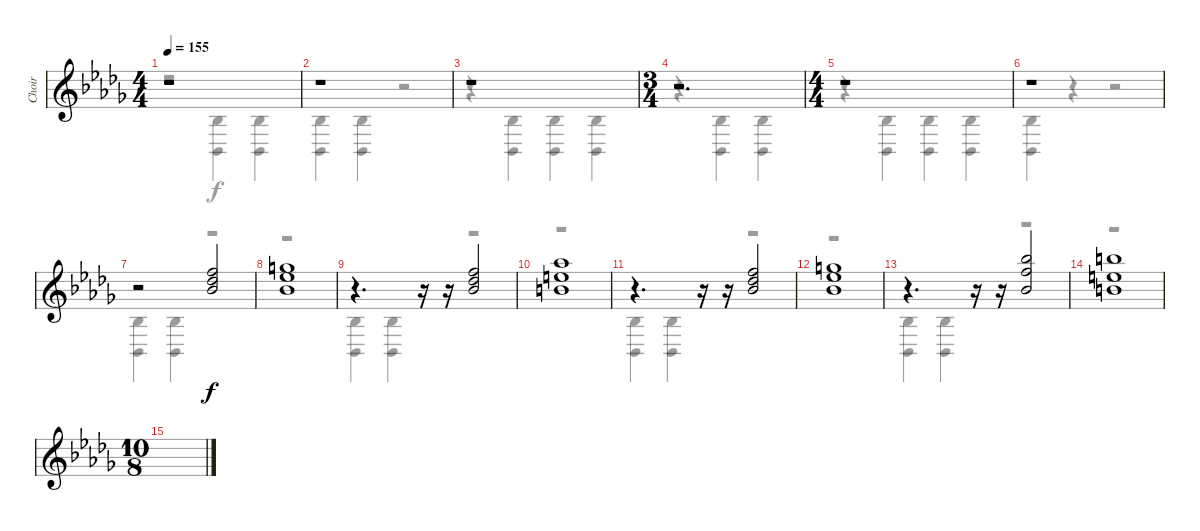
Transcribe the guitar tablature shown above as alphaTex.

\track ("Choir" "Choir") {instrument choiraahs}
\staff {score}
\tuning (D4 A3 F3 C3 G2 D2) {hide}
\voice
\ts (4 4)
\tempo 155
\clef g2
\ks bbminor
r.1{dy f} |
r.1 |
r.1 |
\ts (3 4)
r.2{d} |
\ts (4 4)
r.1 |
r.1 |
r.2{volume 9} (15.1 16.2 17.3).2{volume 16} |
(17.1 18.2 17.3).1 |
r.4{d} r.16 r.16{volume 9} (15.1 16.2 17.3).2{volume 16} |
(18.1 19.2 18.3).1 |
r.4{d} r.16 r.16{volume 9} (15.1 16.2 17.3).2{volume 16} |
(17.1 18.2 17.3).1 |
r.4{d} r.16 r.16{volume 9} (20.1 20.2 17.3).2{volume 16} |
(21.1 19.2 18.3).1 |
\ts (10 8)
|
\voice
\clef g2
\ottava regular
\simile none
\ks bbminor
r.2{dy f} (5.3 3.5).4 (5.3 3.5).4 |
(5.3 3.5).4 (5.3 3.5).4 r.2 |
r.4 (5.3 3.5).4 (5.3 3.5).4 (5.3 3.5).4 |
r.4 (5.3 3.5).4 (5.3 3.5).4 |
r.4 (5.3 3.5).4 (5.3 3.5).4 (5.3 3.5).4 |
(5.3 3.5).4 r.4 r.2 |
(5.3 3.5).4 (5.3 3.5).4 r.2 |
r.1 |
(5.3 3.5).4 (5.3 3.5).4 r.2 |
r.1 |
(5.3 3.5).4 (5.3 3.5).4 r.2 |
r.1 |
(5.3 3.5).4 (5.3 3.5).4 r.2 |
r.1 |
|
